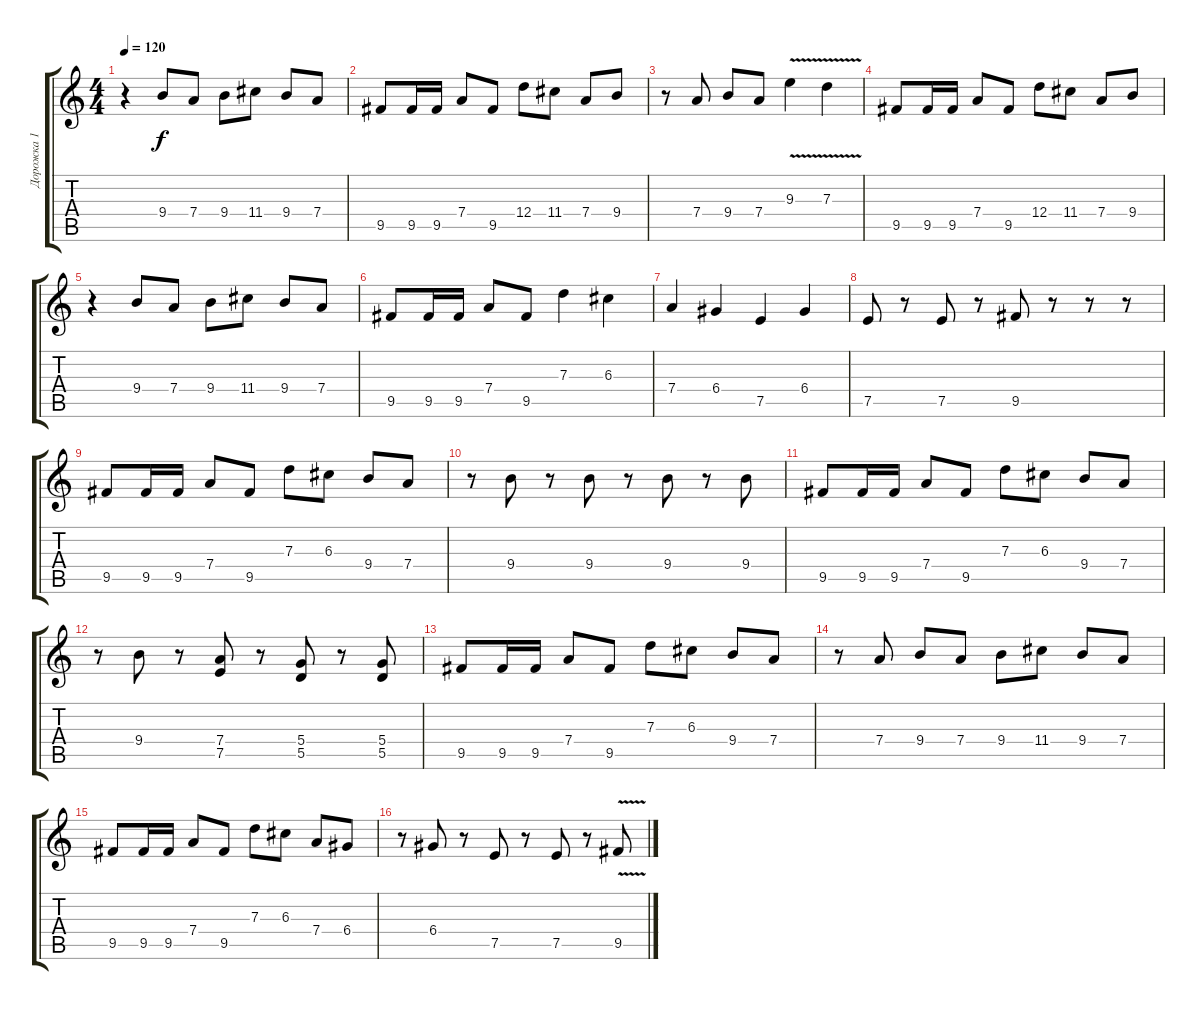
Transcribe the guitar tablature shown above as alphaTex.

\track ("Дорожка 1" "Дорожка 1") {instrument acousticguitarsteel}
\staff {score tabs}
\tuning (E4 B3 G3 D3 A2 E2) {hide}
\ts (4 4)
\tempo 120
\clef g2
\ks c
r.4{dy f} 9.4.8 7.4.8 9.4.8 11.4.8 9.4.8 7.4.8 |
9.5.8 9.5.16 9.5.16 7.4.8 9.5.8 12.4.8 11.4.8 7.4.8 9.4.8 |
r.8 7.4.8 9.4.8 7.4.8 9.3{v}.4 7.3{v}.4 |
9.5.8 9.5.16 9.5.16 7.4.8 9.5.8 12.4.8 11.4.8 7.4.8 9.4.8 |
r.4 9.4.8 7.4.8 9.4.8 11.4.8 9.4.8 7.4.8 |
9.5.8 9.5.16 9.5.16 7.4.8 9.5.8 7.3.4 6.3.4 |
7.4.4 6.4.4 7.5.4 6.4.4 |
7.5.8 r.8 7.5.8 r.8 9.5.8 r.8 r.8 r.8 |
9.5.8 9.5.16 9.5.16 7.4.8 9.5.8 7.3.8 6.3.8 9.4.8 7.4.8 |
r.8 9.4.8 r.8 9.4.8 r.8 9.4.8 r.8 9.4.8 |
9.5.8 9.5.16 9.5.16 7.4.8 9.5.8 7.3.8 6.3.8 9.4.8 7.4.8 |
r.8 9.4.8 r.8 (7.4 7.5).8 r.8 (5.4 5.5).8 r.8 (5.4 5.5).8 |
9.5.8 9.5.16 9.5.16 7.4.8 9.5.8 7.3.8 6.3.8 9.4.8 7.4.8 |
r.8 7.4.8 9.4.8 7.4.8 9.4.8 11.4.8 9.4.8 7.4.8 |
9.5.8 9.5.16 9.5.16 7.4.8 9.5.8 7.3.8 6.3.8 7.4.8 6.4.8 |
r.8 6.4.8 r.8 7.5.8 r.8 7.5.8 r.8 9.5{v}.8
